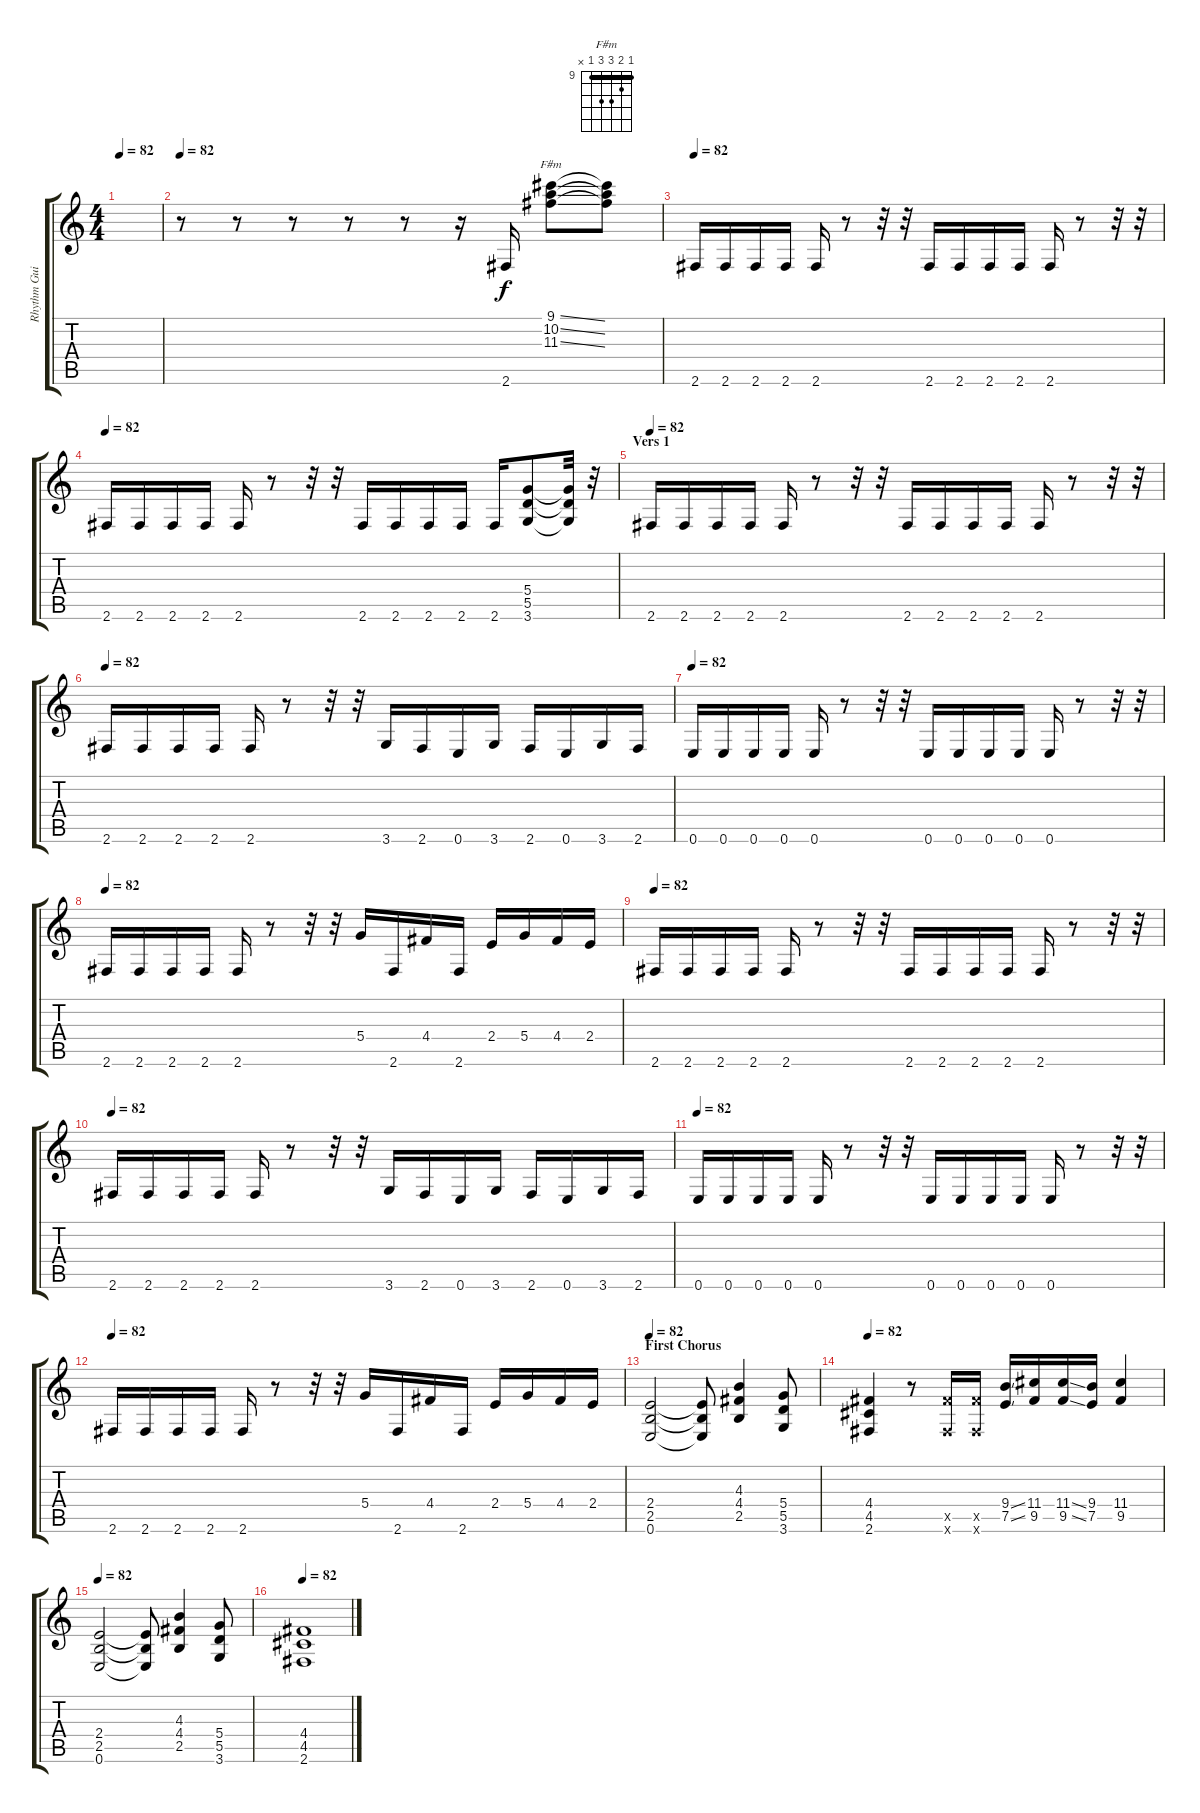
\track ("Rhythm Guitar" "Rhythm Gui") {instrument distortionguitar}
\staff {score tabs}
\tuning (E4 B3 G3 D3 A2 E2) {hide}
\chord ("F#m" 9 10 11 11 9 x) {firstfret 9 barre 9}
\ts (4 4)
\tempo 82
\clef g2
\ks c
|
\tempo 82
r.8 r.8 r.8 r.8 r.8 r.16 2.6.16 (9.1{ss} 10.2{ss} 11.3{ss}).8{ch "F#m"} (9.1{t} 10.2{t} 11.3{t}).8 |
\tempo 82
2.6.16 2.6.16 2.6.16 2.6.16 2.6.16 r.8 r.32 r.32 2.6.16 2.6.16 2.6.16 2.6.16 2.6.16 r.8 r.32 r.32 |
\tempo 82
2.6.16 2.6.16 2.6.16 2.6.16 2.6.16 r.8 r.32 r.32 2.6.16 2.6.16 2.6.16 2.6.16 2.6.16 (5.4 5.5 3.6).8 (5.4{t} 5.5{t} 3.6{t}).32 r.32 |
\section ("" "Vers 1")
\tempo 82
2.6.16 2.6.16 2.6.16 2.6.16 2.6.16 r.8 r.32 r.32 2.6.16 2.6.16 2.6.16 2.6.16 2.6.16 r.8 r.32 r.32 |
\tempo 82
2.6.16 2.6.16 2.6.16 2.6.16 2.6.16 r.8 r.32 r.32 3.6.16 2.6.16 0.6.16 3.6.16 2.6.16 0.6.16 3.6.16 2.6.16 |
\tempo 82
0.6.16 0.6.16 0.6.16 0.6.16 0.6.16 r.8 r.32 r.32 0.6.16 0.6.16 0.6.16 0.6.16 0.6.16 r.8 r.32 r.32 |
\tempo 82
2.6.16 2.6.16 2.6.16 2.6.16 2.6.16 r.8 r.32 r.32 5.4.16 2.6.16 4.4.16 2.6.16 2.4.16 5.4.16 4.4.16 2.4.16 |
\tempo 82
2.6.16 2.6.16 2.6.16 2.6.16 2.6.16 r.8 r.32 r.32 2.6.16 2.6.16 2.6.16 2.6.16 2.6.16 r.8 r.32 r.32 |
\tempo 82
2.6.16 2.6.16 2.6.16 2.6.16 2.6.16 r.8 r.32 r.32 3.6.16 2.6.16 0.6.16 3.6.16 2.6.16 0.6.16 3.6.16 2.6.16 |
\tempo 82
0.6.16 0.6.16 0.6.16 0.6.16 0.6.16 r.8 r.32 r.32 0.6.16 0.6.16 0.6.16 0.6.16 0.6.16 r.8 r.32 r.32 |
\tempo 82
2.6.16 2.6.16 2.6.16 2.6.16 2.6.16 r.8 r.32 r.32 5.4.16 2.6.16 4.4.16 2.6.16 2.4.16 5.4.16 4.4.16 2.4.16 |
\section ("" "First Chorus")
\tempo 82
(2.4 2.5 0.6).2 (2.4{t} 2.5{t} 0.6{t}).8 (4.3 4.4 2.5).4 (5.4 5.5 3.6).8 |
\tempo 82
(4.4 4.5 2.6).4 r.8 (9.5{x} 2.6{x}).16 (9.5{x} 2.6{x}).16 (9.4{ss} 7.5{ss}).16 (11.4 9.5).16 (11.4{ss} 9.5{ss}).16 (9.4 7.5).16 (11.4 9.5).4 |
\tempo 82
(2.4 2.5 0.6).2 (2.4{t} 2.5{t} 0.6{t}).8 (4.3 4.4 2.5).4 (5.4 5.5 3.6).8 |
\tempo 82
(4.4 4.5 2.6).1
